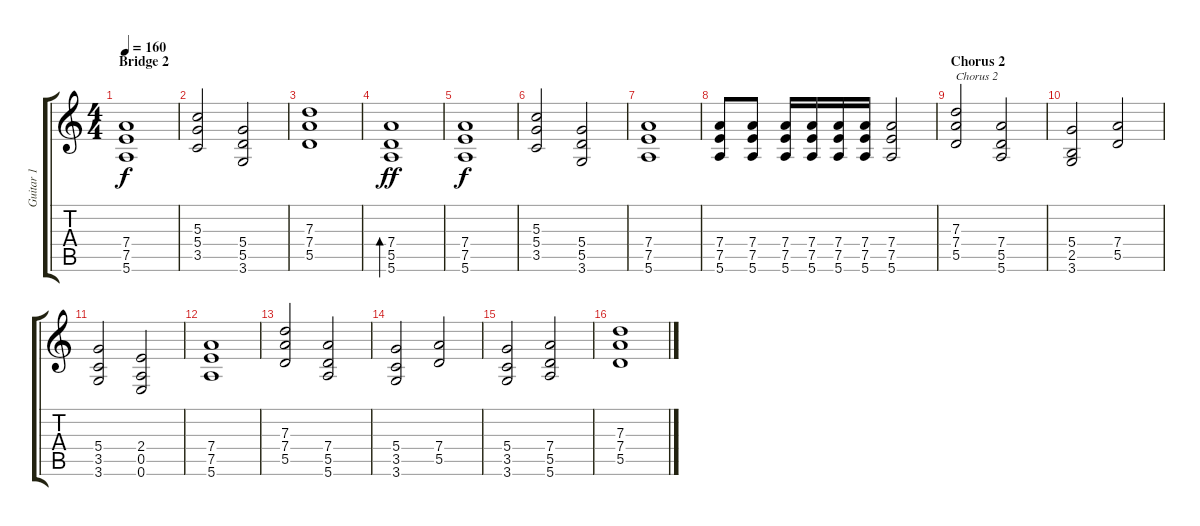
\track ("Guitar 1" "Guitar 1") {instrument distortionguitar}
\staff {score tabs}
\tuning (E4 B3 G3 D3 A2 E2) {hide}
\ts (4 4)
\section ("" "Bridge 2")
\tempo 160
\clef g2
\ks c
(7.4 7.5 5.6).1{dy f} |
(5.3 5.4 3.5).2 (5.4 5.5 3.6).2 |
(7.3 7.4 5.5).1 |
(7.4 5.5 5.6).1{bd 480 dy ff} |
(7.4 7.5 5.6).1{dy f} |
(5.3 5.4 3.5).2 (5.4 5.5 3.6).2 |
(7.4 7.5 5.6).1 |
(7.4 7.5 5.6).8 (7.4 7.5 5.6).8 (7.4 7.5 5.6).16 (7.4 7.5 5.6).16 (7.4 7.5 5.6).16 (7.4 7.5 5.6).16 (7.4 7.5 5.6).2 |
\section ("" "Chorus 2")
(7.3 7.4 5.5).2{txt "Chorus 2"} (7.4 5.5 5.6).2 |
(5.4 2.5 3.6).2 (7.4 5.5).2 |
(5.4 3.5 3.6).2 (2.4 0.5 0.6).2 |
(7.4 7.5 5.6).1 |
(7.3 7.4 5.5).2 (7.4 5.5 5.6).2 |
(5.4 3.5 3.6).2 (7.4 5.5).2 |
(5.4 3.5 3.6).2 (7.4 5.5 5.6).2 |
(7.3 7.4 5.5).1
